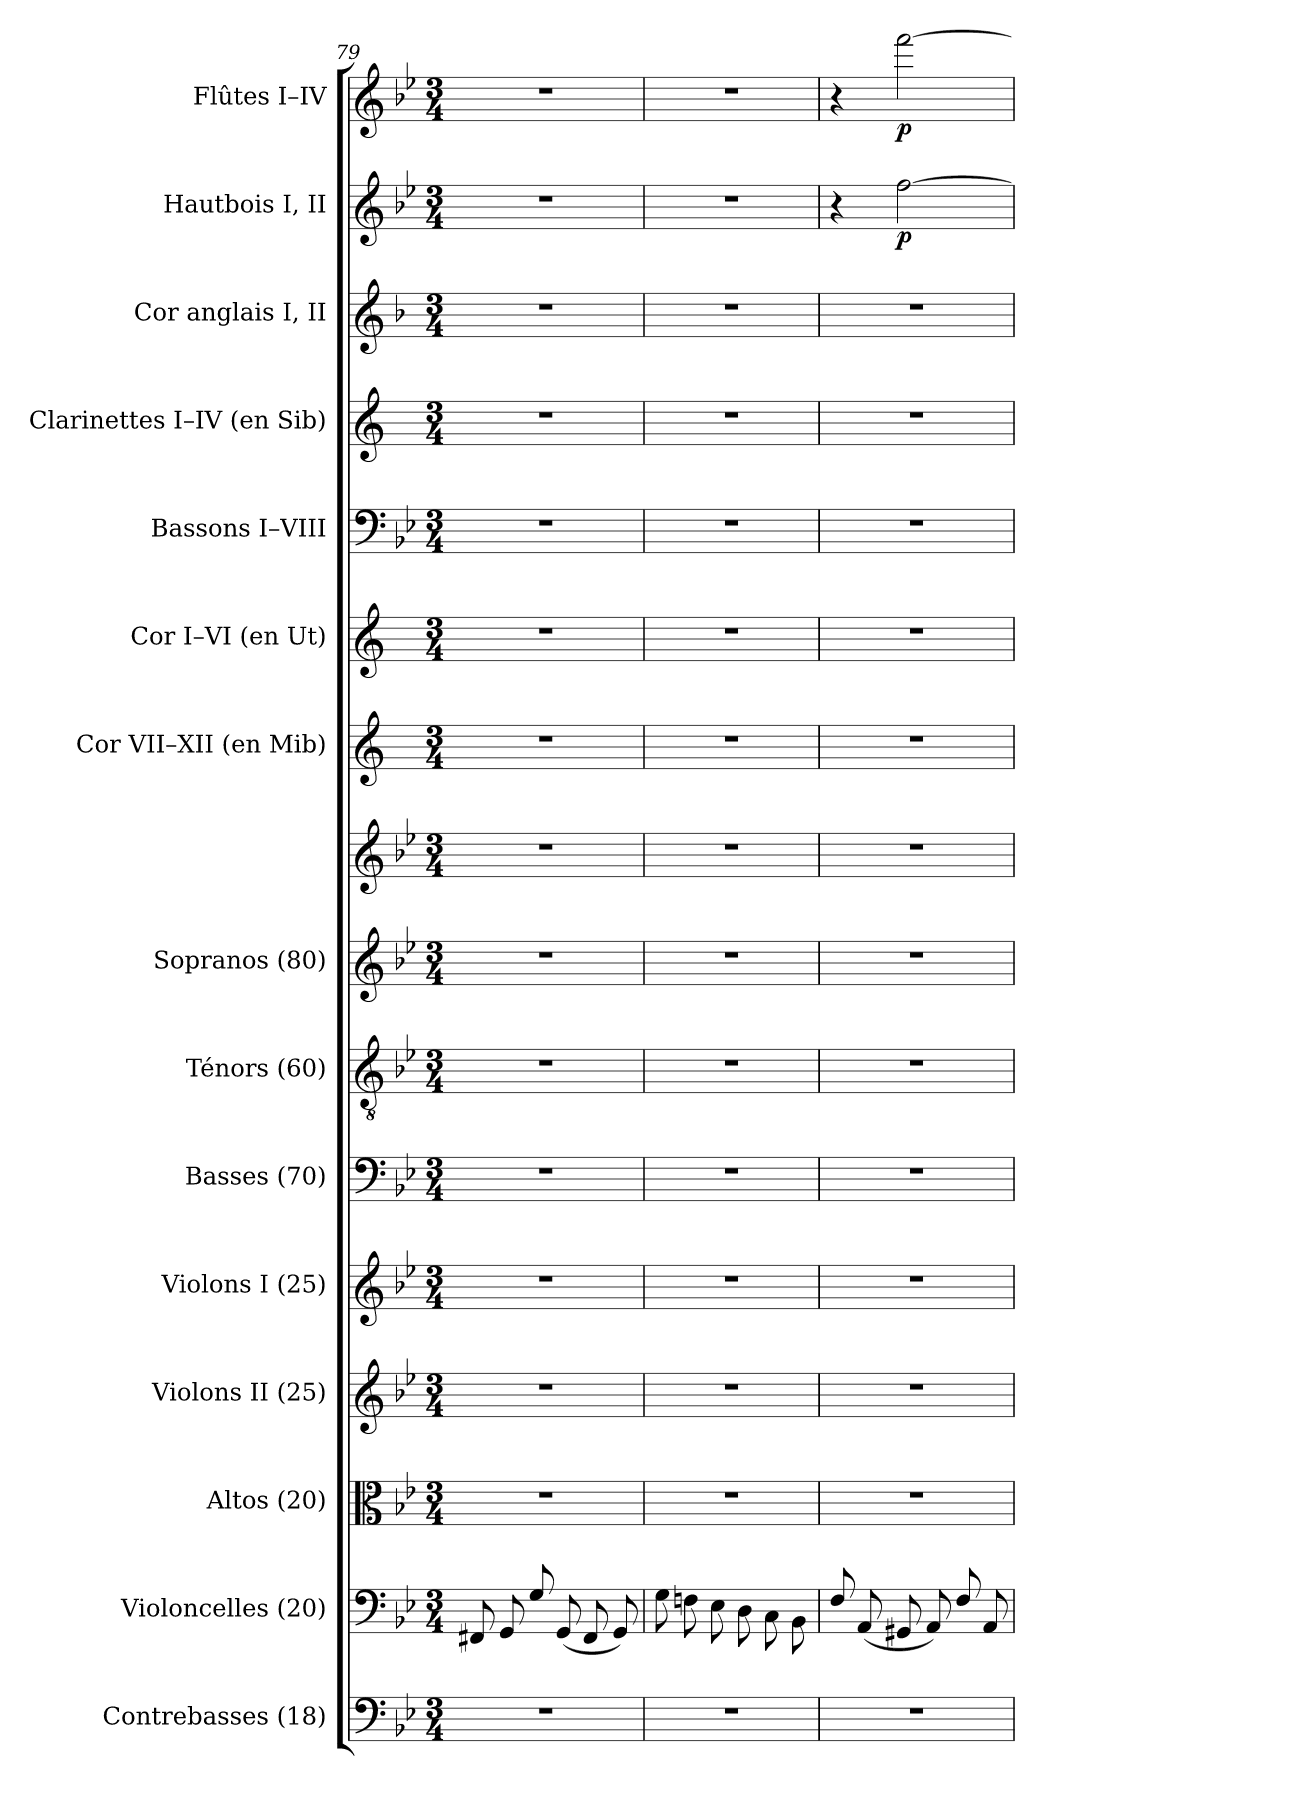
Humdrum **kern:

**kern	**kern	**kern	**kern	**kern	**kern	**kern	**kern	**kern	**kern	**kern	**kern	**kern	**kern	**kern	**dynam	**kern	**dynam
*part15	*part14	*part13	*part12	*part11	*part10	*part9	*part8	*part8	*part7	*part6	*part5	*part4	*part3	*part2	*part2	*part1	*part1
*staff16	*staff15	*staff14	*staff13	*staff12	*staff11	*staff10	*staff9	*staff8	*staff7	*staff6	*staff5	*staff4	*staff3	*staff2	*staff2	*staff1	*staff1
*I"Contrebasses (18)	*I"Violoncelles (20)	*I"Altos (20)	*I"Violons II (25)	*I"Violons I (25)	*I"Basses (70)	*I"Ténors (60)	*I"Sopranos (80)	*	*I"Cor VII–XII (en Mib)	*I"Cor I–VI (en Ut)	*I"Bassons I–VIII	*I"Clarinettes I–IV (en Sib)	*I"Cor anglais I, II	*I"Hautbois I, II	*	*I"Flûtes I–IV	*
*I'Cb.	*I'Vlles	*I'Altos	*I'Vns II	*I'Vns I	*I'Basses	*I'Tén.	*I'Sopr.	*	*I'Cor (Mib)	*I'Cor (Ut)	*I'Bns	*I'Cl. (Sib)	*I'C. a.	*I'Hb.	*	*I'Fl.	*
*clefF4	*clefF4	*clefC3	*clefG2	*clefG2	*clefF4	*clefGv2	*clefG2	*clefG2	*clefG2	*clefG2	*clefF4	*clefG2	*clefG2	*clefG2	*	*clefG2	*
*ITrd7c12	*	*	*	*	*	*ITrd7c12	*	*	*ITrd5c9	*ITrd7c12	*	*ITrd1c2	*ITrd4c7	*	*	*	*
*k[b-e-]	*k[b-e-]	*k[b-e-]	*k[b-e-]	*k[b-e-]	*k[b-e-]	*k[b-e-]	*k[b-e-]	*k[b-e-]	*k[b-e-a-]	*k[]	*k[b-e-]	*k[b-e-]	*k[b-e-]	*k[b-e-]	*	*k[b-e-]	*
*B-:	*B-:	*B-:	*B-:	*B-:	*B-:	*B-:	*B-:	*B-:	*E-:	*C:	*B-:	*B-:	*B-:	*B-:	*	*B-:	*
*M3/4	*M3/4	*M3/4	*M3/4	*M3/4	*M3/4	*M3/4	*M3/4	*M3/4	*M3/4	*M3/4	*M3/4	*M3/4	*M3/4	*M3/4	*	*M3/4	*
=79	=79	=79	=79	=79	=79	=79	=79	=79	=79	=79	=79	=79	=79	=79	=79	=79	=79
!LO:N:vis=1	!	!LO:N:vis=1	!LO:N:vis=1	!LO:N:vis=1	!LO:N:vis=1	!LO:N:vis=1	!LO:N:vis=1	!LO:N:vis=1	!LO:N:vis=1	!LO:N:vis=1	!LO:N:vis=1	!LO:N:vis=1	!LO:N:vis=1	!LO:N:vis=1	!	!LO:N:vis=1	!
2.r	8FF#Xi/	2.r	2.r	2.r	2.r	2.r	2.r	2.r	2.r	2.r	2.r	2.r	2.r	2.r	.	2.r	.
.	8GGi/	.	.	.	.	.	.	.	.	.	.	.	.	.	.	.	.
.	8Gi/	.	.	.	.	.	.	.	.	.	.	.	.	.	.	.	.
.	(8GGi/	.	.	.	.	.	.	.	.	.	.	.	.	.	.	.	.
.	8FF#i/	.	.	.	.	.	.	.	.	.	.	.	.	.	.	.	.
.	8GGi/)	.	.	.	.	.	.	.	.	.	.	.	.	.	.	.	.
=80	=80	=80	=80	=80	=80	=80	=80	=80	=80	=80	=80	=80	=80	=80	=80	=80	=80
!LO:N:vis=1	!	!LO:N:vis=1	!LO:N:vis=1	!LO:N:vis=1	!LO:N:vis=1	!LO:N:vis=1	!LO:N:vis=1	!LO:N:vis=1	!LO:N:vis=1	!LO:N:vis=1	!LO:N:vis=1	!LO:N:vis=1	!LO:N:vis=1	!LO:N:vis=1	!	!LO:N:vis=1	!
2.r	8Gi\	2.r	2.r	2.r	2.r	2.r	2.r	2.r	2.r	2.r	2.r	2.r	2.r	2.r	.	2.r	.
.	8Fni\	.	.	.	.	.	.	.	.	.	.	.	.	.	.	.	.
.	8E-i\	.	.	.	.	.	.	.	.	.	.	.	.	.	.	.	.
.	8Di\	.	.	.	.	.	.	.	.	.	.	.	.	.	.	.	.
.	8Ci\	.	.	.	.	.	.	.	.	.	.	.	.	.	.	.	.
.	8BB-i\	.	.	.	.	.	.	.	.	.	.	.	.	.	.	.	.
=81	=81	=81	=81	=81	=81	=81	=81	=81	=81	=81	=81	=81	=81	=81	=81	=81	=81
!LO:N:vis=1	!	!LO:N:vis=1	!LO:N:vis=1	!LO:N:vis=1	!LO:N:vis=1	!LO:N:vis=1	!LO:N:vis=1	!LO:N:vis=1	!LO:N:vis=1	!LO:N:vis=1	!LO:N:vis=1	!LO:N:vis=1	!LO:N:vis=1	!	!	!	!
2.r	8Fi/	2.r	2.r	2.r	2.r	2.r	2.r	2.r	2.r	2.r	2.r	2.r	2.r	4r	.	4r	.
.	(8AAi/	.	.	.	.	.	.	.	.	.	.	.	.	.	.	.	.
.	8GG#Xi/	.	.	.	.	.	.	.	.	.	.	.	.	[>2ffi\	p	[>2fffi\	p
.	8AAi/)	.	.	.	.	.	.	.	.	.	.	.	.	.	.	.	.
.	8Fi/	.	.	.	.	.	.	.	.	.	.	.	.	.	.	.	.
.	8AAi/	.	.	.	.	.	.	.	.	.	.	.	.	.	.	.	.
=	=	=	=	=	=	=	=	=	=	=	=	=	=	=	=	=	=
*-	*-	*-	*-	*-	*-	*-	*-	*-	*-	*-	*-	*-	*-	*-	*-	*-	*-
